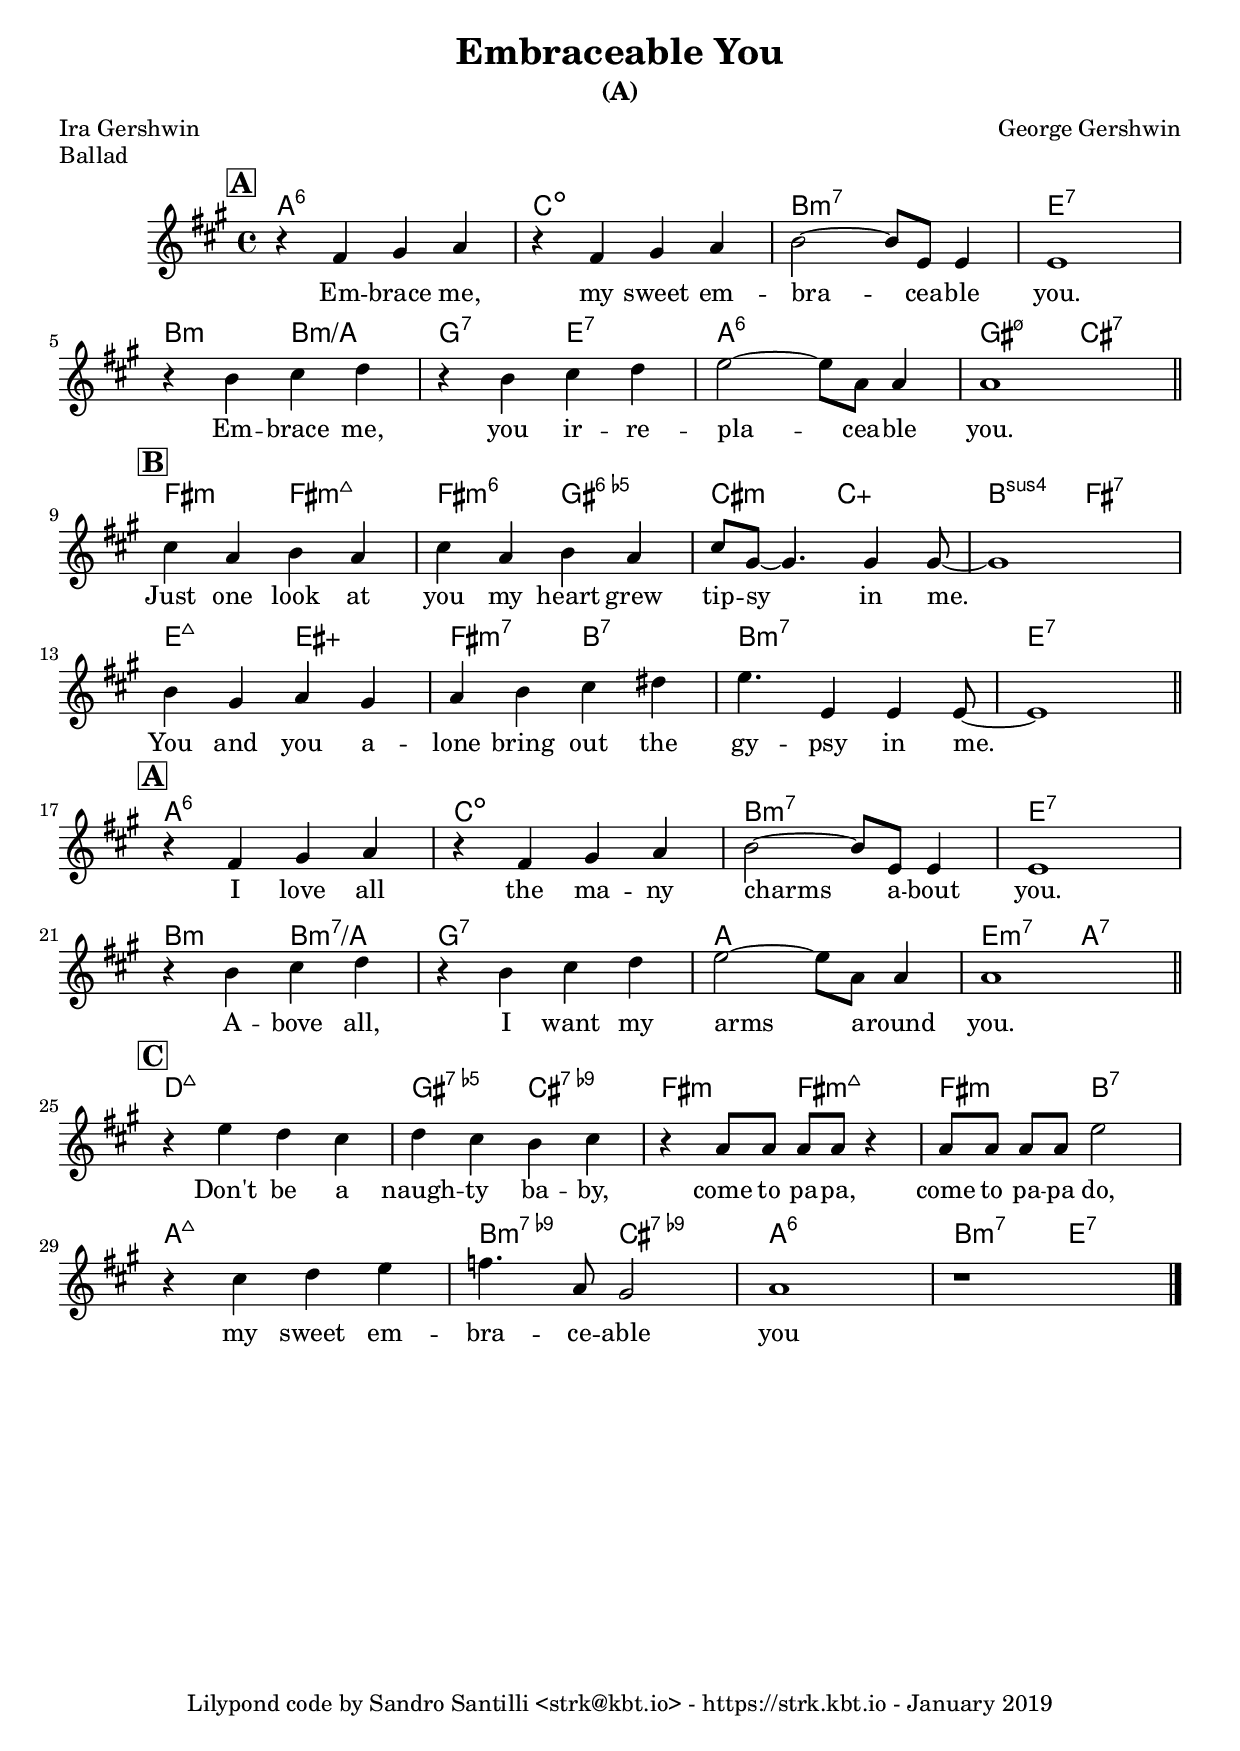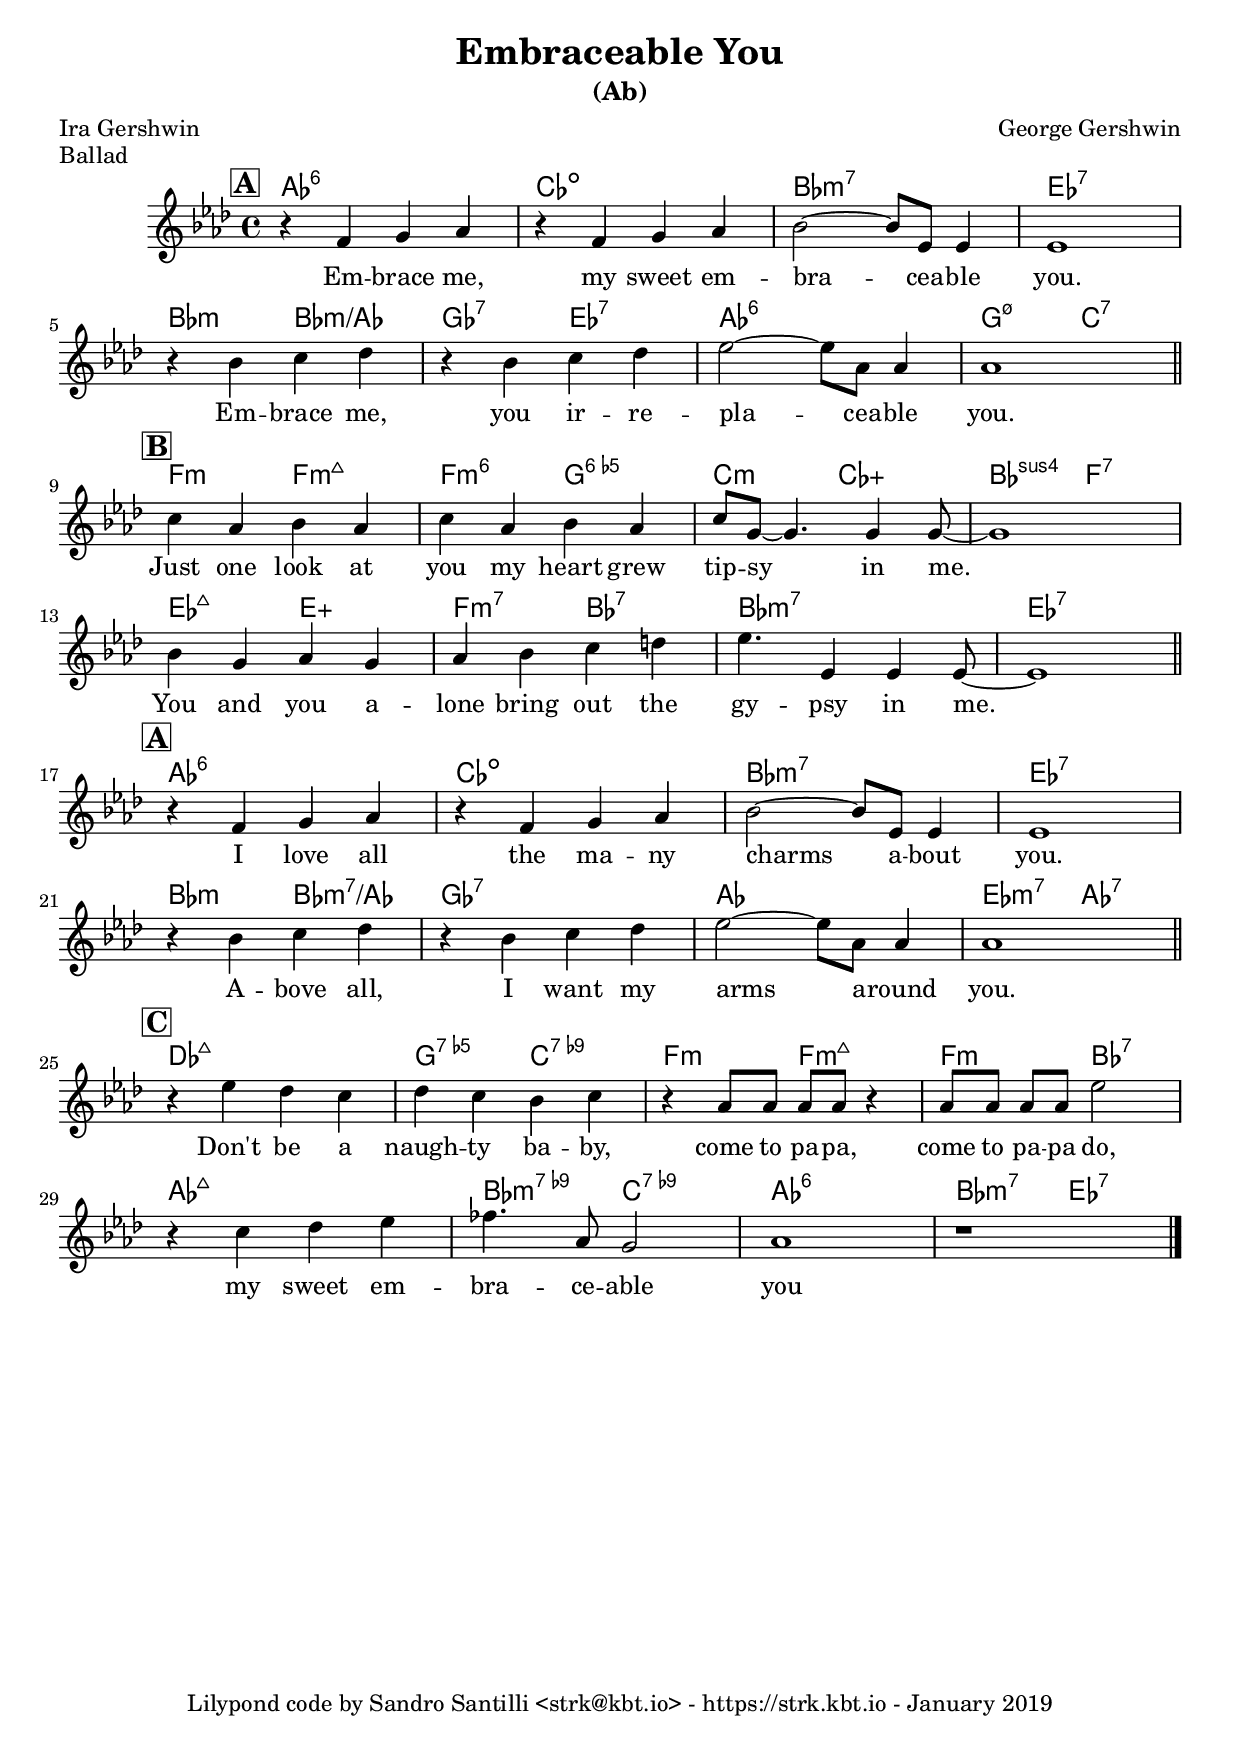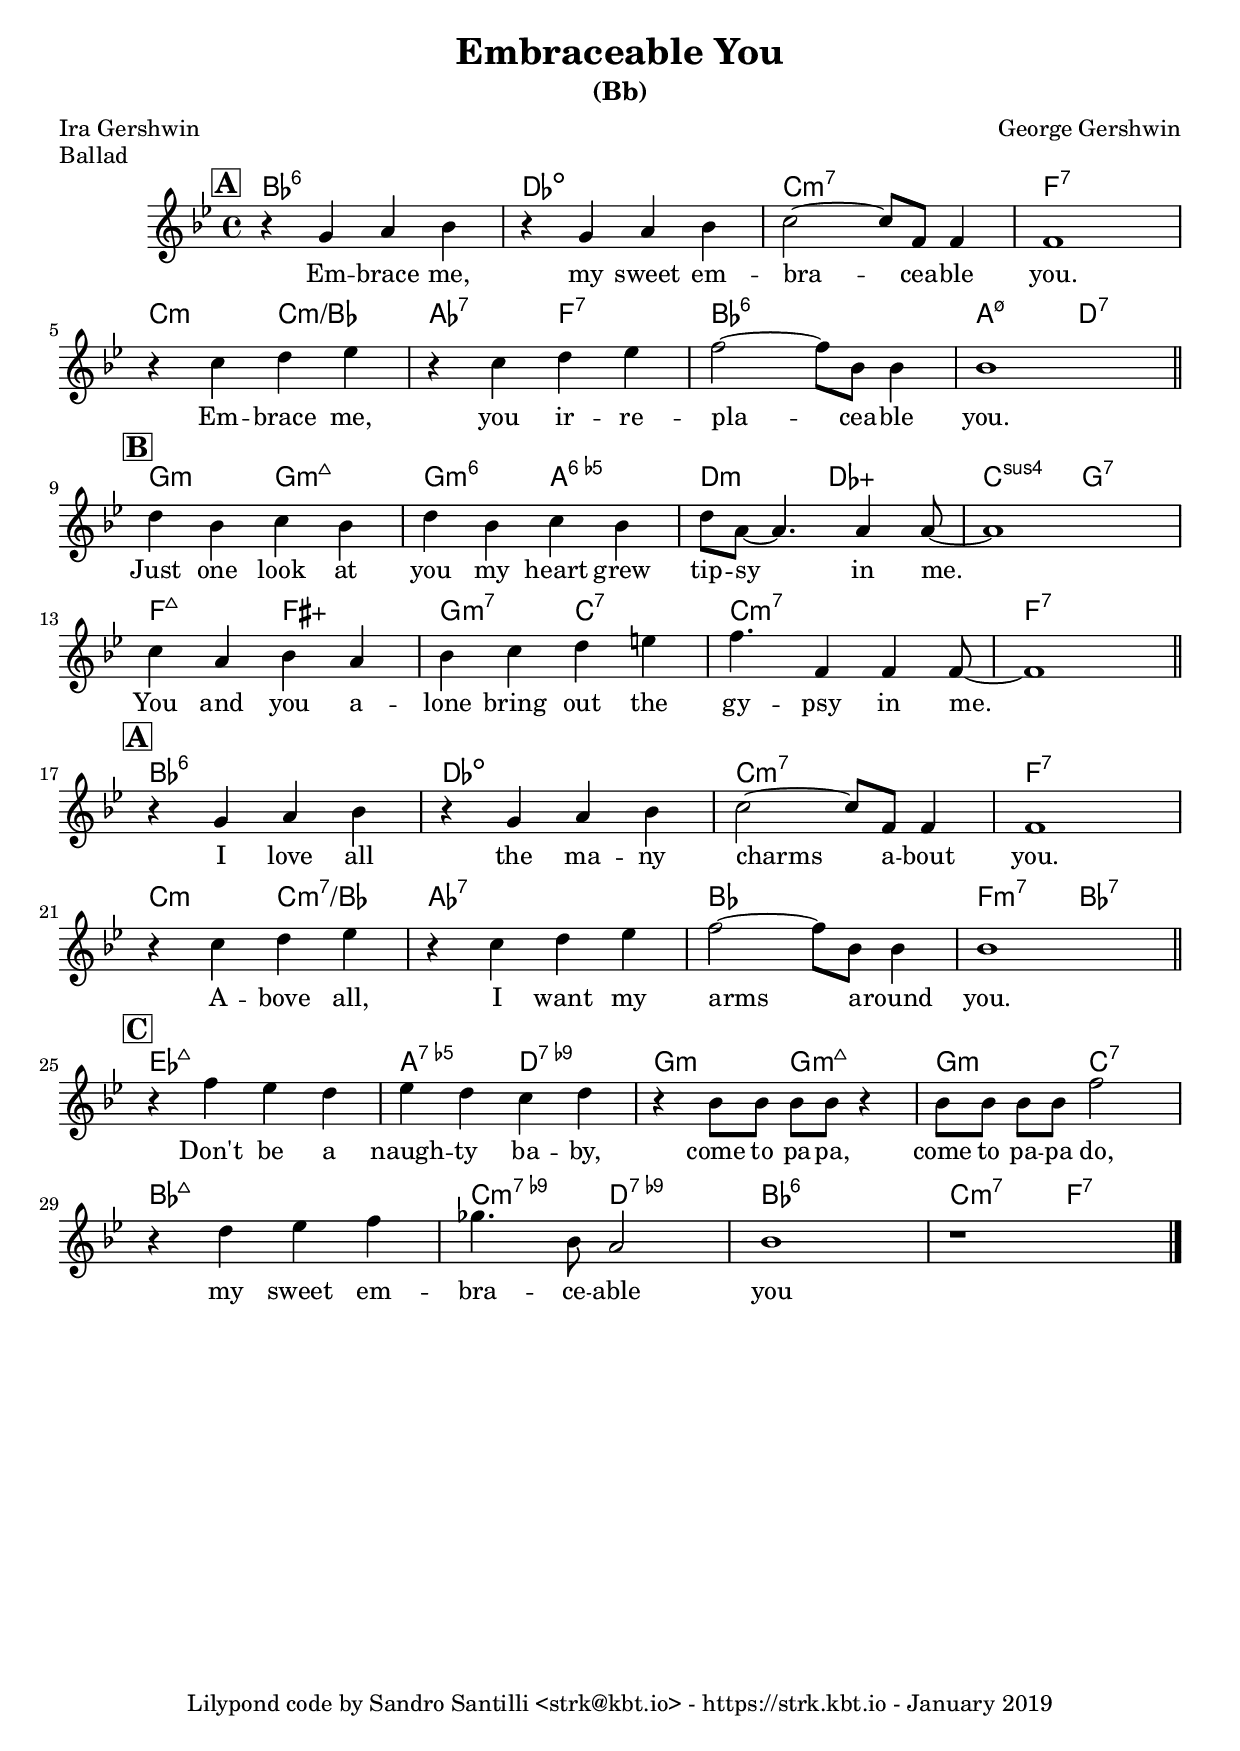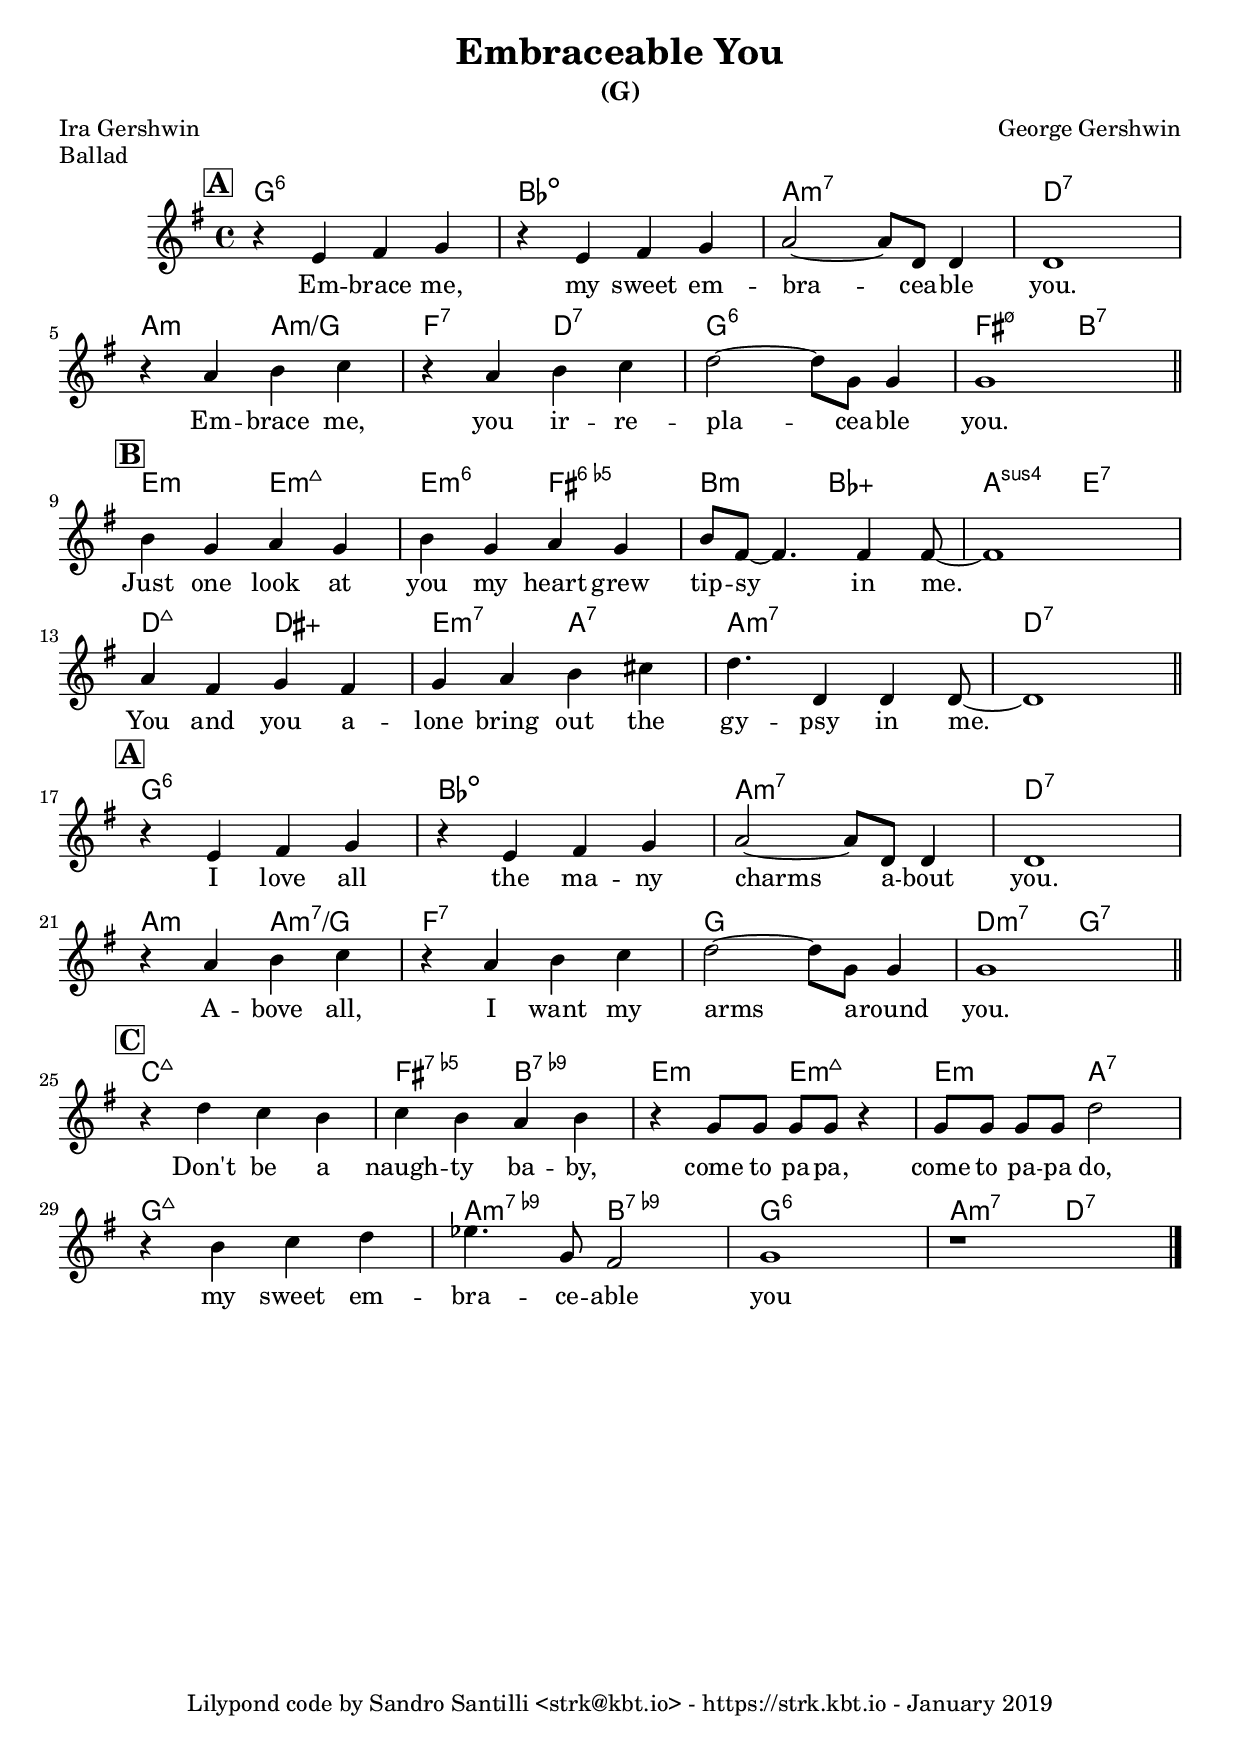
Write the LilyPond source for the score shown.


\version "2.18.2"

%\include "../lilylib/parenthesis.ly"
%\include "../lilylib/doublemark.ly"

\header {
  title = "Embraceable You"
  composer = "George Gershwin"
  poet = "Ira Gershwin"
  piece = "Ballad"
  year = 1928
  %meter = "152 BPM"
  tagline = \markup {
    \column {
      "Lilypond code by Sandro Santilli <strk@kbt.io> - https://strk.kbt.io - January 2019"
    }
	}
}

melody = \relative c' {
  \time 4/4
  \key g \major

  \mark #1
  r4 e fis g | r4 e fis g | a2~ a8 d,8 d4 | d1 | \break
  r4 a' b c  | r4 a b c   | d2~ d8 g,8 g4 | g1 \bar "||" \break

  \mark #2
  b4 g a g | b g a g | b8 fis8 ~ fis4. fis4 fis8 ~ | fis1 | \break
  a4 fis g fis | g a b cis | d4. d,4 d4 d8~ | d1 \bar "||" \break

  \mark #1
  r4 e fis g | r4 e fis g | a2~ a8 d,8 d4 | d1 | \break
  r4 a' b c  | r a b c    | d2~ d8 g,8 g4 | g1 \bar "||" \break

  \mark #3
  r4 d' c b | c b a b | r g8 g g g r4 | g8[ g] g g d'2 | \break
  r4 b c d | ees4. g,8 fis2 | g1 | r1 \bar "|."
}

% ------------------------------------------------------

words_line_one = \lyricmode {

Em -- brace me, my sweet em -- bra -- cea -- ble you.
Em -- brace me, you ir -- re -- pla -- cea -- ble you.

Just one look at you my heart grew tip -- sy in me.
You and you a -- lone bring out the gy -- psy in me.

I love all the ma -- ny charms a -- bout you.
A -- bove all, I want my arms a -- round you.

Don't be a naugh -- ty ba -- by,
come to pa -- pa, come to pa -- pa do,
my sweet em -- bra -- ce -- able you

}

words_line_two = \lyricmode {

}


% ------------------------------------------------------

harmony = \chordmode {
  \time 4/4
  \key g \major

  g1:6         | bes:dim          | a:m7        | d:7            |
  a2:m a:m/g   | f:7 d:7          | g1:6        | fis2:m7.5- b:7 |
  e:m e:m7+    | e:m6 fis:6.5-    | b:m bes:aug | a:sus4 e:7     |
  d:7+ dis:aug | e:m7 a:7         | a1:m7       | d:7            |
  g1:6         | bes:dim          | a:m7        | d:7            |
  a2:m a:m7/g  | f1:7             | g           | d2:m7 g:7      |
  c1:7+        | fis2:7.5- b:7.9- | e:m e:m7+   | e:m a:7        |
  g1:7+        | a2:m7.9- b:7.9-  | g1:6        | a2:m7 d:7      |

}

% ------------------------------------------------------

leadSheet = {
	<<
    \new ChordNames {
      \harmony
    }
    \new Staff {
		  \new Voice = "vocal" { \melody } 
    }
	  \new Lyrics \lyricsto "vocal" \words_line_one
	  \new Lyrics \lyricsto "vocal" \words_line_two
  >>
}

% ------------------------------------------------------

\layout {
  \override ParenthesesItem.font-size = #4
  \set Score.markFormatter = #format-mark-box-alphabet
}

% Original
\book {
  \bookOutputSuffix "G"
  \header { subtitle = "(G)" }
  \score {
    \leadSheet
  }
}

% Original, transposed for trumpet
\book {
  \bookOutputSuffix "A"
  \header { subtitle = "(A)" }
  \score {
		\transpose g a
    \leadSheet
  }
}

% Convenient for trumpet
% Possible to execute by Elif
\book {
  \bookOutputSuffix "Ab"
  \header { subtitle = "(Ab)" }
  \score {
		\transpose g aes
    \leadSheet
  }
}

% Convenient for trumpet
% Possible to execute by Elif
\book {
  \bookOutputSuffix "Bb"
  \header { subtitle = "(Bb)" }
  \score {
		\transpose g bes
    \leadSheet
  }
}


% --- MIDI ----------------

\score {
	\transpose c bes
  \unfoldRepeats
  {
    <<
      \new ChordNames {
        \set Staff.midiInstrument = "guitar harmonics"
        \harmony
      }
      \new Staff {
        %\set Staff.midiInstrument = "muted trumpet"
        \new Voice = "vocal" { \melody }
      }
    >>
  }
	\midi { \context { \Score tempoWholesPerMinute = #(ly:make-moment 120 4) } }
}
